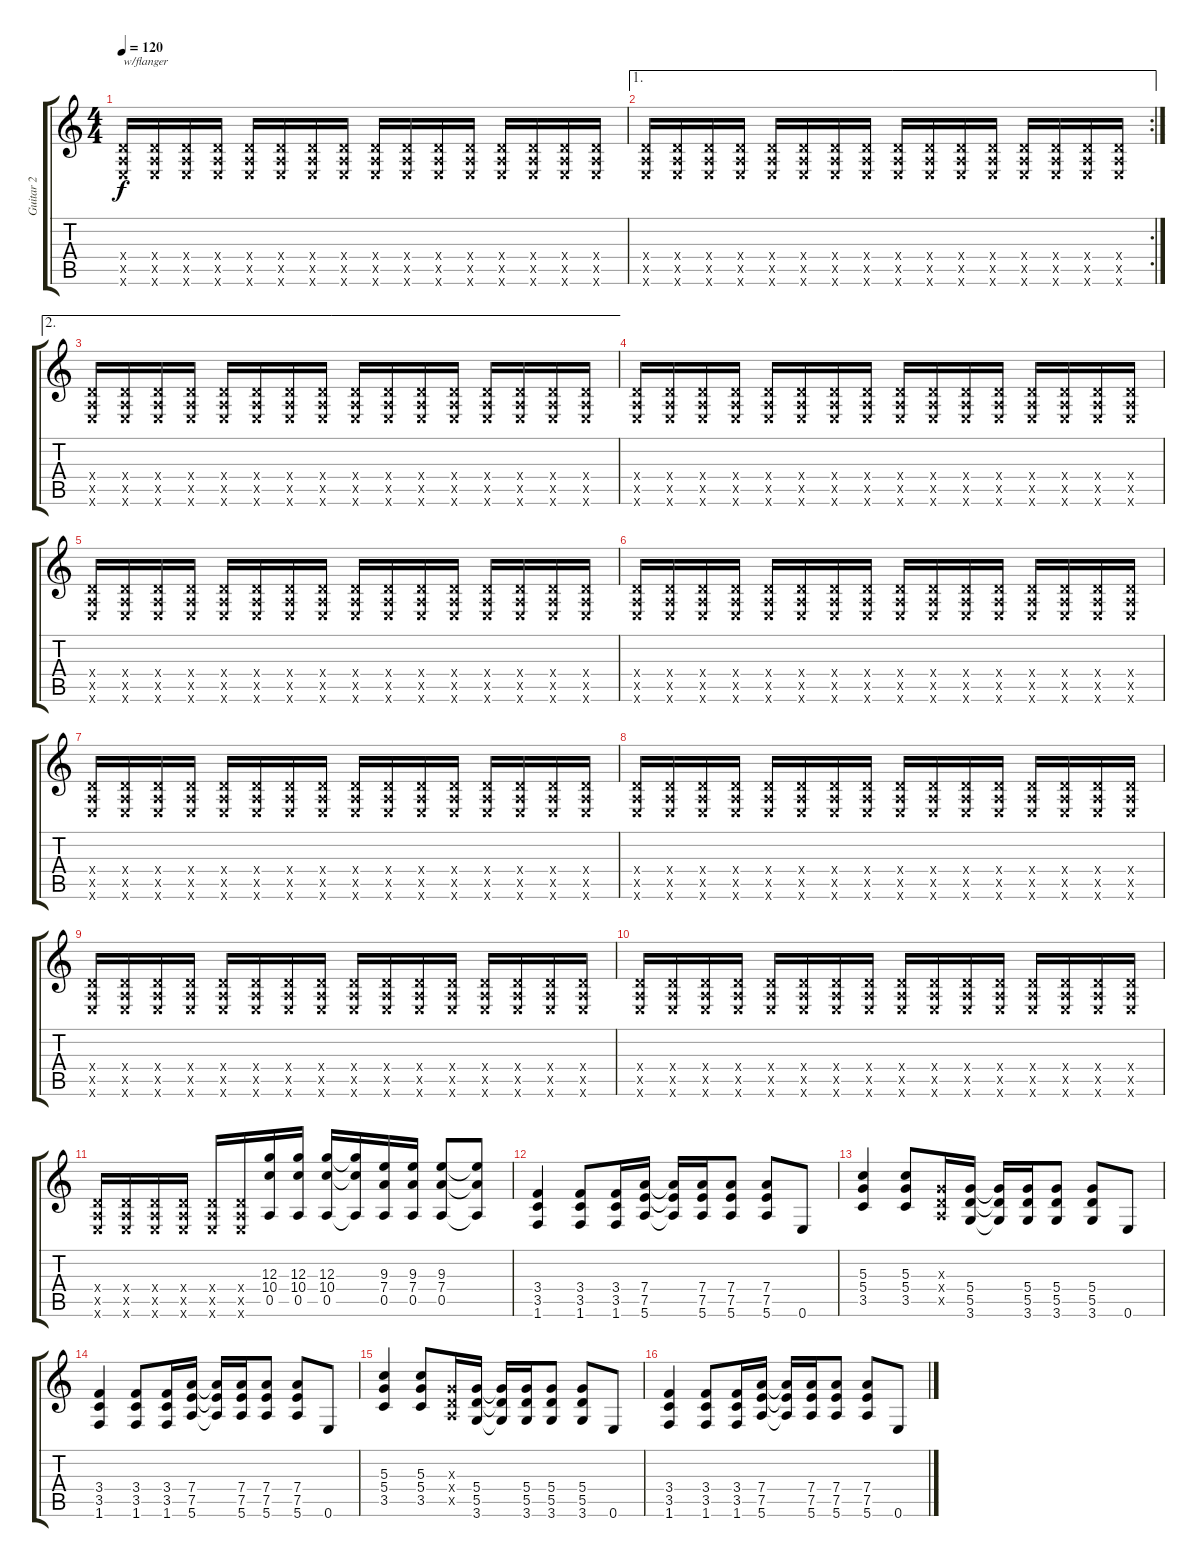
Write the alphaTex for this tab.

\track ("Guitar 2" "Guitar 2") {instrument overdrivenguitar}
\staff {score tabs}
\tuning (G4 C4 G3 D3 A2 E2) {hide}
\ts (4 4)
\tempo 120
\clef g2
\ks c
(0.4{x} 0.5{x} 0.6{x}).16{txt "w/flanger" dy f instrument overdrivenguitar} (0.4{x} 0.5{x} 0.6{x}).16 (0.4{x} 0.5{x} 0.6{x}).16 (0.4{x} 0.5{x} 0.6{x}).16 (0.4{x} 0.5{x} 0.6{x}).16 (0.4{x} 0.5{x} 0.6{x}).16 (0.4{x} 0.5{x} 0.6{x}).16 (0.4{x} 0.5{x} 0.6{x}).16 (0.4{x} 0.5{x} 0.6{x}).16 (0.4{x} 0.5{x} 0.6{x}).16 (0.4{x} 0.5{x} 0.6{x}).16 (0.4{x} 0.5{x} 0.6{x}).16 (0.4{x} 0.5{x} 0.6{x}).16 (0.4{x} 0.5{x} 0.6{x}).16 (0.4{x} 0.5{x} 0.6{x}).16 (0.4{x} 0.5{x} 0.6{x}).16 |
\ae 1
\rc 2
(0.4{x} 0.5{x} 0.6{x}).16 (0.4{x} 0.5{x} 0.6{x}).16 (0.4{x} 0.5{x} 0.6{x}).16 (0.4{x} 0.5{x} 0.6{x}).16 (0.4{x} 0.5{x} 0.6{x}).16 (0.4{x} 0.5{x} 0.6{x}).16 (0.4{x} 0.5{x} 0.6{x}).16 (0.4{x} 0.5{x} 0.6{x}).16 (0.4{x} 0.5{x} 0.6{x}).16 (0.4{x} 0.5{x} 0.6{x}).16 (0.4{x} 0.5{x} 0.6{x}).16 (0.4{x} 0.5{x} 0.6{x}).16 (0.4{x} 0.5{x} 0.6{x}).16 (0.4{x} 0.5{x} 0.6{x}).16 (0.4{x} 0.5{x} 0.6{x}).16 (0.4{x} 0.5{x} 0.6{x}).16 |
\ae 2
(0.4{x} 0.5{x} 0.6{x}).16 (0.4{x} 0.5{x} 0.6{x}).16 (0.4{x} 0.5{x} 0.6{x}).16 (0.4{x} 0.5{x} 0.6{x}).16 (0.4{x} 0.5{x} 0.6{x}).16 (0.4{x} 0.5{x} 0.6{x}).16 (0.4{x} 0.5{x} 0.6{x}).16 (0.4{x} 0.5{x} 0.6{x}).16 (0.4{x} 0.5{x} 0.6{x}).16 (0.4{x} 0.5{x} 0.6{x}).16 (0.4{x} 0.5{x} 0.6{x}).16 (0.4{x} 0.5{x} 0.6{x}).16 (0.4{x} 0.5{x} 0.6{x}).16 (0.4{x} 0.5{x} 0.6{x}).16 (0.4{x} 0.5{x} 0.6{x}).16 (0.4{x} 0.5{x} 0.6{x}).16 |
(0.4{x} 0.5{x} 0.6{x}).16 (0.4{x} 0.5{x} 0.6{x}).16 (0.4{x} 0.5{x} 0.6{x}).16 (0.4{x} 0.5{x} 0.6{x}).16 (0.4{x} 0.5{x} 0.6{x}).16 (0.4{x} 0.5{x} 0.6{x}).16 (0.4{x} 0.5{x} 0.6{x}).16 (0.4{x} 0.5{x} 0.6{x}).16 (0.4{x} 0.5{x} 0.6{x}).16 (0.4{x} 0.5{x} 0.6{x}).16 (0.4{x} 0.5{x} 0.6{x}).16 (0.4{x} 0.5{x} 0.6{x}).16 (0.4{x} 0.5{x} 0.6{x}).16 (0.4{x} 0.5{x} 0.6{x}).16 (0.4{x} 0.5{x} 0.6{x}).16 (0.4{x} 0.5{x} 0.6{x}).16 |
(0.4{x} 0.5{x} 0.6{x}).16 (0.4{x} 0.5{x} 0.6{x}).16 (0.4{x} 0.5{x} 0.6{x}).16 (0.4{x} 0.5{x} 0.6{x}).16 (0.4{x} 0.5{x} 0.6{x}).16 (0.4{x} 0.5{x} 0.6{x}).16 (0.4{x} 0.5{x} 0.6{x}).16 (0.4{x} 0.5{x} 0.6{x}).16 (0.4{x} 0.5{x} 0.6{x}).16 (0.4{x} 0.5{x} 0.6{x}).16 (0.4{x} 0.5{x} 0.6{x}).16 (0.4{x} 0.5{x} 0.6{x}).16 (0.4{x} 0.5{x} 0.6{x}).16 (0.4{x} 0.5{x} 0.6{x}).16 (0.4{x} 0.5{x} 0.6{x}).16 (0.4{x} 0.5{x} 0.6{x}).16 |
(0.4{x} 0.5{x} 0.6{x}).16 (0.4{x} 0.5{x} 0.6{x}).16 (0.4{x} 0.5{x} 0.6{x}).16 (0.4{x} 0.5{x} 0.6{x}).16 (0.4{x} 0.5{x} 0.6{x}).16 (0.4{x} 0.5{x} 0.6{x}).16 (0.4{x} 0.5{x} 0.6{x}).16 (0.4{x} 0.5{x} 0.6{x}).16 (0.4{x} 0.5{x} 0.6{x}).16 (0.4{x} 0.5{x} 0.6{x}).16 (0.4{x} 0.5{x} 0.6{x}).16 (0.4{x} 0.5{x} 0.6{x}).16 (0.4{x} 0.5{x} 0.6{x}).16 (0.4{x} 0.5{x} 0.6{x}).16 (0.4{x} 0.5{x} 0.6{x}).16 (0.4{x} 0.5{x} 0.6{x}).16 |
(0.4{x} 0.5{x} 0.6{x}).16 (0.4{x} 0.5{x} 0.6{x}).16 (0.4{x} 0.5{x} 0.6{x}).16 (0.4{x} 0.5{x} 0.6{x}).16 (0.4{x} 0.5{x} 0.6{x}).16 (0.4{x} 0.5{x} 0.6{x}).16 (0.4{x} 0.5{x} 0.6{x}).16 (0.4{x} 0.5{x} 0.6{x}).16 (0.4{x} 0.5{x} 0.6{x}).16 (0.4{x} 0.5{x} 0.6{x}).16 (0.4{x} 0.5{x} 0.6{x}).16 (0.4{x} 0.5{x} 0.6{x}).16 (0.4{x} 0.5{x} 0.6{x}).16 (0.4{x} 0.5{x} 0.6{x}).16 (0.4{x} 0.5{x} 0.6{x}).16 (0.4{x} 0.5{x} 0.6{x}).16 |
(0.4{x} 0.5{x} 0.6{x}).16 (0.4{x} 0.5{x} 0.6{x}).16 (0.4{x} 0.5{x} 0.6{x}).16 (0.4{x} 0.5{x} 0.6{x}).16 (0.4{x} 0.5{x} 0.6{x}).16 (0.4{x} 0.5{x} 0.6{x}).16 (0.4{x} 0.5{x} 0.6{x}).16 (0.4{x} 0.5{x} 0.6{x}).16 (0.4{x} 0.5{x} 0.6{x}).16 (0.4{x} 0.5{x} 0.6{x}).16 (0.4{x} 0.5{x} 0.6{x}).16 (0.4{x} 0.5{x} 0.6{x}).16 (0.4{x} 0.5{x} 0.6{x}).16 (0.4{x} 0.5{x} 0.6{x}).16 (0.4{x} 0.5{x} 0.6{x}).16 (0.4{x} 0.5{x} 0.6{x}).16 |
(0.4{x} 0.5{x} 0.6{x}).16 (0.4{x} 0.5{x} 0.6{x}).16 (0.4{x} 0.5{x} 0.6{x}).16 (0.4{x} 0.5{x} 0.6{x}).16 (0.4{x} 0.5{x} 0.6{x}).16 (0.4{x} 0.5{x} 0.6{x}).16 (0.4{x} 0.5{x} 0.6{x}).16 (0.4{x} 0.5{x} 0.6{x}).16 (0.4{x} 0.5{x} 0.6{x}).16 (0.4{x} 0.5{x} 0.6{x}).16 (0.4{x} 0.5{x} 0.6{x}).16 (0.4{x} 0.5{x} 0.6{x}).16 (0.4{x} 0.5{x} 0.6{x}).16 (0.4{x} 0.5{x} 0.6{x}).16 (0.4{x} 0.5{x} 0.6{x}).16 (0.4{x} 0.5{x} 0.6{x}).16 |
(0.4{x} 0.5{x} 0.6{x}).16 (0.4{x} 0.5{x} 0.6{x}).16 (0.4{x} 0.5{x} 0.6{x}).16 (0.4{x} 0.5{x} 0.6{x}).16 (0.4{x} 0.5{x} 0.6{x}).16 (0.4{x} 0.5{x} 0.6{x}).16 (0.4{x} 0.5{x} 0.6{x}).16 (0.4{x} 0.5{x} 0.6{x}).16 (0.4{x} 0.5{x} 0.6{x}).16 (0.4{x} 0.5{x} 0.6{x}).16 (0.4{x} 0.5{x} 0.6{x}).16 (0.4{x} 0.5{x} 0.6{x}).16 (0.4{x} 0.5{x} 0.6{x}).16 (0.4{x} 0.5{x} 0.6{x}).16 (0.4{x} 0.5{x} 0.6{x}).16 (0.4{x} 0.5{x} 0.6{x}).16 |
(0.4{x} 0.5{x} 0.6{x}).16 (0.4{x} 0.5{x} 0.6{x}).16 (0.4{x} 0.5{x} 0.6{x}).16 (0.4{x} 0.5{x} 0.6{x}).16 (0.4{x} 0.5{x} 0.6{x}).16 (0.4{x} 0.5{x} 0.6{x}).16 (12.3 10.4 0.5).16 (12.3 10.4 0.5).16 (12.3 10.4 0.5).16 (12.3{t} 10.4{t} 0.5{t}).16 (9.3 7.4 0.5).16 (9.3 7.4 0.5).16 (9.3 7.4 0.5).8 (9.3{t} 7.4{t} 0.5{t}).8 |
(3.4 3.5 1.6).4 (3.4 3.5 1.6).8 (3.4 3.5 1.6).16 (7.4 7.5 5.6).16 (7.4{t} 7.5{t} 5.6{t}).16 (7.4 7.5 5.6).16 (7.4 7.5 5.6).8 (7.4 7.5 5.6).8 0.6.8 |
(5.3 5.4 3.5).4 (5.3 5.4 3.5).8 (0.3{x} 0.4{x} 0.5{x}).16 (5.4 5.5 3.6).16 (5.4{t} 5.5{t} 3.6{t}).16 (5.4 5.5 3.6).16 (5.4 5.5 3.6).8 (5.4 5.5 3.6).8 0.6.8 |
(3.4 3.5 1.6).4 (3.4 3.5 1.6).8 (3.4 3.5 1.6).16 (7.4 7.5 5.6).16 (7.4{t} 7.5{t} 5.6{t}).16 (7.4 7.5 5.6).16 (7.4 7.5 5.6).8 (7.4 7.5 5.6).8 0.6.8 |
(5.3 5.4 3.5).4 (5.3 5.4 3.5).8 (0.3{x} 0.4{x} 0.5{x}).16 (5.4 5.5 3.6).16 (5.4{t} 5.5{t} 3.6{t}).16 (5.4 5.5 3.6).16 (5.4 5.5 3.6).8 (5.4 5.5 3.6).8 0.6.8 |
(3.4 3.5 1.6).4 (3.4 3.5 1.6).8 (3.4 3.5 1.6).16 (7.4 7.5 5.6).16 (7.4{t} 7.5{t} 5.6{t}).16 (7.4 7.5 5.6).16 (7.4 7.5 5.6).8 (7.4 7.5 5.6).8 0.6.8
